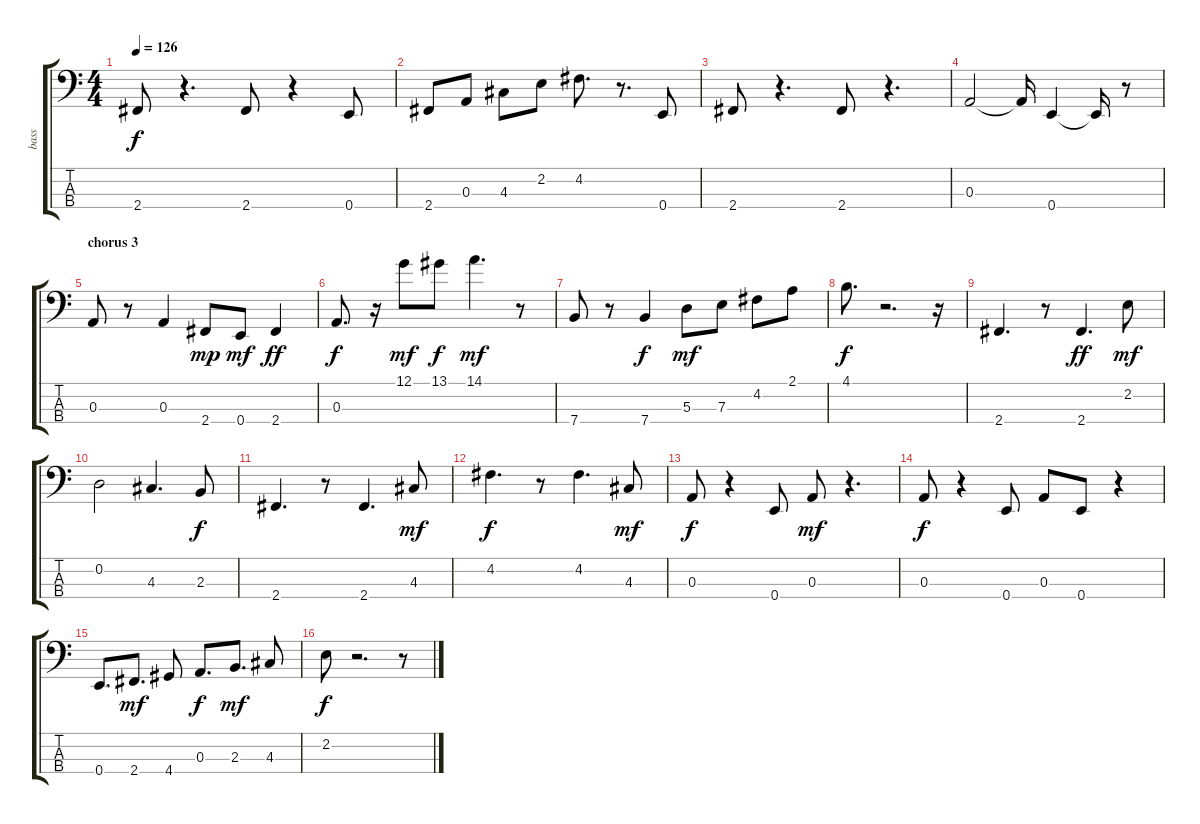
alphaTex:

\track ("bass" "bass") {instrument electricbassfinger}
\staff {score tabs}
\tuning (G2 D2 A1 E1) {hide}
\ts (4 4)
\tempo 126
\clef f4
\ks c
2.4.8{dy f} r.4{d} 2.4.8 r.4 0.4.8 |
2.4.8 0.3.8 4.3.8 2.2.8 4.2.8{d} r.8{d} 0.4.8 |
2.4.8 r.4{d} 2.4.8 r.4{d} |
0.3.2 0.3{t}.16 0.4.4 0.4{t}.16 r.8 |
\section ("" "chorus 3")
0.3.8 r.8 0.3.4 2.4.8{dy mp} 0.4.8{dy mf} 2.4.4{dy ff} |
0.3.8{d dy f} r.16 12.1.8{dy mf} 13.1.8{dy f} 14.1.4{d dy mf} r.8 |
7.4.8 r.8 7.4.4{dy f} 5.3.8{dy mf} 7.3.8 4.2.8 2.1.8 |
4.1.8{d dy f} r.2{d} r.16 |
2.4.4{d} r.8 2.4.4{d dy ff} 2.2.8{dy mf} |
0.2.2 4.3.4{d} 2.3.8{dy f} |
2.4.4{d} r.8 2.4.4{d} 4.3.8{dy mf} |
4.2.4{d dy f} r.8 4.2.4{d} 4.3.8{dy mf} |
0.3.8{dy f} r.4 0.4.8 0.3.8{dy mf} r.4{d} |
0.3.8{dy f} r.4 0.4.8 0.3.8 0.4.8 r.4 |
0.4.8{d} 2.4.8{d dy mf} 4.4.8 0.3.8{d dy f} 2.3.8{d dy mf} 4.3.8 |
2.2.8{dy f} r.2{d} r.8
